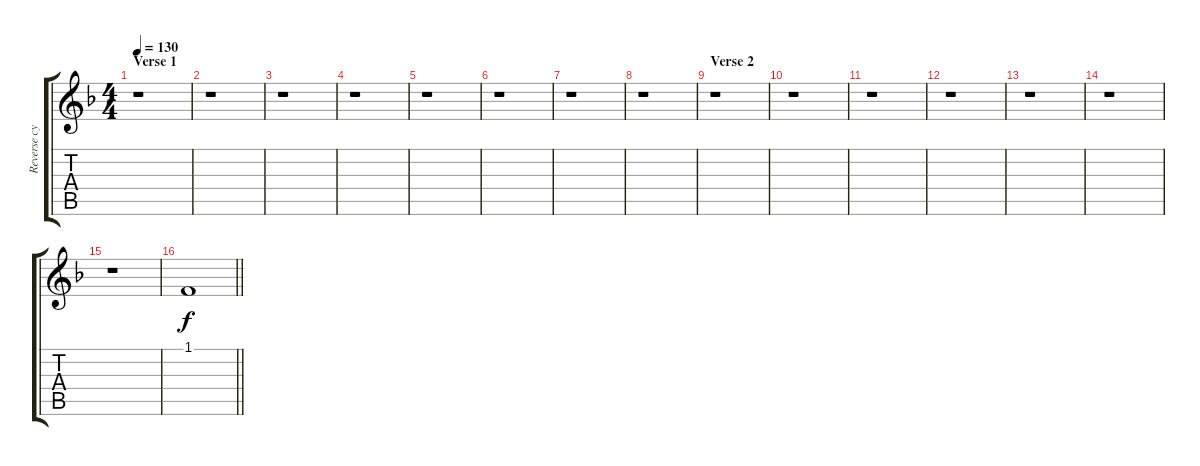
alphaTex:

\track ("Reverse cymbal" "Reverse cy") {instrument reversecymbal}
\staff {score tabs}
\tuning (E4 B3 G3 D3 A2 E2) {hide}
\ts (4 4)
\section ("" "Verse 1")
\tempo 130
\clef g2
\ks f
r.1{dy f} |
r.1 |
r.1 |
r.1 |
r.1 |
r.1 |
r.1 |
r.1 |
\section ("" "Verse 2")
r.1 |
r.1 |
r.1 |
r.1 |
r.1 |
r.1 |
r.1 |
\barLineRight lightlight
1.1.1
